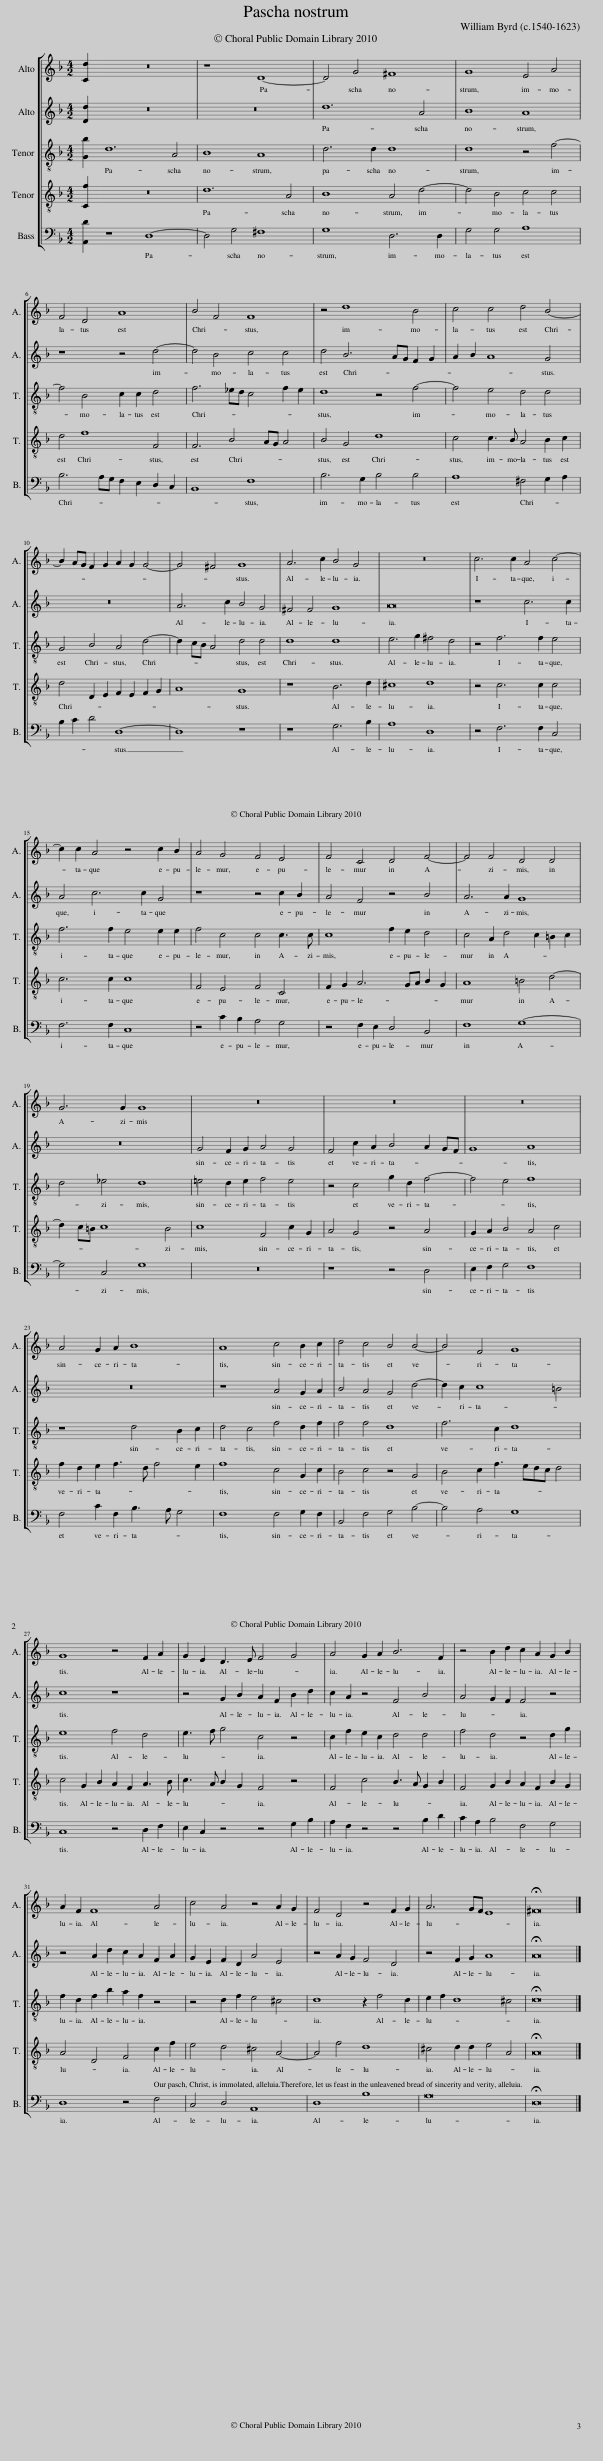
X:1
%%score [ 1 2 3 4 5 ]
L:1/8
M:4/2
I:linebreak $
K:F
V:1 treble
V:2 treble
V:3 treble-8 transpose=-12
V:4 treble-8 transpose=-12
V:5 bass
V:1
 [Cd]2 | z16 | z8 D8- | D4 G4 ^F8 | G8 E4 A4 |$ %5
 F4 D4 A8 | B4 F4 F8 | z4 d8 B4 | c4 c4 d4 B4- |$ B2 AG F2 G2 A2 G2 G4- | %10
 G4 ^F4 G8 | A6 c2 B4 G4 | z16 | c6 c2 A4 c4- |$ c2 c2 A4 z4 c2 B2 | %15
 A4 G4 F4 E4 | F4 C4 D4 F4- | F4 F4 D4 D4 |$ G6 G2 G8 | z16 | %20
 z16 | z16 |$ A4 G2 A2 B8 | A8 c4 B2 c2 | d4 c4 B4 B4- | %25
 B4 F4 G8 |$ G8 z4 F2 A2 | G2 E2 D3 E F4 G4 | A4 G2 A2 B6 F2 | z4 B2 d2 c2 A2 G2 B2 |$ %30
 A2 F2 F8 A4 | c4 A4 z4 A2 G2 | F4 D4 z4 F2 G2 | A6 GF E8 | !fermata!^F16 |] %35
V:2
 [Dd]2 | z16 | z16 | d12 A4 | B8 A8 |$ %5
 z8 z4 d4- | d4 B4 c4 c4 | d4 B6 AG F2 G2 | A2 B2 A8 G4 |$ z16 | %10
 A6 c2 B4 G4 | ^F4 F4 G8 | A16 | z8 c6 c2 |$ A4 c6 c2 G4 | %15
 z8 z4 c2 B2 | A4 F4 z4 B4 | A6 A2 G8 |$ z16 | G4 F2 G2 A4 G4 | %20
 F4 c2 A2 B4 A2 GF | G8 A8 |$ z16 | z8 A4 G2 A2 | B4 A4 G4 d4- | %25
 d2 c2 c8 =B4 |$ c8 z8 | z4 G2 B2 A2 F2 B2 d2 | c2 A2 z4 F4 B4 | A4 G2 F2 F4 z4 |$ %30
 z4 A2 d2 c2 A2 F2 A2 | G2 E2 F2 D2 A4 E4 | z4 A2 G2 F4 D4 | z4 F2 G2 A8 | !fermata!A16 |] %35
V:3
 [Gb]2 | d12 A4 | B8 A8 | d6 d2 d8 | d8 z4 f4- |$ %5
 f4 B4 c2 c2 d4 | f6 _ed c4 f2 e2 | d8 z4 f4- | f4 e4 d4 d4 |$ G4 B4 A4 d4- | %10
 d2 cB A4 d4 d4 | d8 d8 | e6 g2 ^f4 d4 | z4 f6 f2 e4 |$ f6 f2 e4 e2 e2 | %15
 f4 c4 c4 c3 c | c8 f2 e2 d4 | c4 A2 d4 c2 =B2 c2 |$ d4 _e4 d8 | =e4 d2 e2 f4 e4 | %20
 z4 c4 g2 d2 f4- | f4 e4 f8 |$ z8 d4 B2 c2 | d4 c4 f4 d2 f2 | f4 f4 d8 | %25
 f6 c2 d8 |$ e8 f4 d4 | e3 f g4 c4 z4 | c2 f2 e2 c2 d4 d4 | f4 d4 z4 d2 g2 |$ %30
 f2 d2 f2 b2 a2 f2 z4 | z4 d2 f2 e4 ^c4 | d8 z2 f4 d2 | e2 f2 d8 ^c4 | !fermata!d16 |] %35
V:4
 [Cf]2 | z16 | d12 A4 | B8 A4 d4- | d4 B4 c4 c4 |$ %5
 d4 f8 F4 | F6 B4 AG A4 | B4 G4 d8 | c4 c3 B A4 B2 c2 |$ d4 D2 E2 F2 E2 F2 G2 | %10
 A8 G8 | z8 B6 d2 | ^c8 d8 | z4 c6 c2 c4 |$ c6 c2 c8 | %15
 F4 E4 F4 C4 | F2 G2 A6 GA B2 G2 | A8 =B4 d4- |$ d2 c=B c8 B4 | c8 F4 c2 G2 | %20
 A4 G4 z4 A4 | G2 A2 B4 A4 c4 |$ f2 d2 e2 f3 d f4 e2 | f8 c4 G2 c2 | B4 c4 z4 G4 | %25
 B4 c2 f3 edc d4 |$ c4 G2 B2 A2 F2 A3 B | c3 A B2 G2 F4 z4 | F4 c4 B3 A G2 B2 | F4 G2 B2 A2 F2 B2 G2 |$ %30
 A4 D4 F4 c2 f2 | e4 d4 ^c4 A4- | A4 f4 d8 | ^c4 d2 d2 e4 A4 | !fermata!A16 |] %35
V:5
 [A,,D]2 | z8 D,8- | D,4 G,4 ^F,8 | G,8 D,6 D,2 | G,4 G,4 A,8 |$ %5
 B,6 A,G, F,2 E,2 D,2 C,2 | B,,8 F,8 | B,6 G,2 B,4 B,4 | A,8 ^F,4 G,2 A,2 |$ B,2 C2 D4 D,8- | %10
 D,8 z8 | z8 G,6 B,2 | A,8 D,8 | z4 F,6 F,2 C,4 |$ F,6 F,2 C,8 | %15
 z4 C2 B,2 A,4 G,4 | z4 F,2 E,2 D,4 B,,4 | F,8 G,8- |$ G,4 C,4 G,8 | z16 | %20
 z8 z4 D,4 | E,2 F,2 G,4 F,8 |$ F,4 C2 F,2 B,3 A, G,4 | F,8 F,4 G,2 F,2 | B,,4 F,4 G,4 B,4- | %25
 B,4 A,4 G,8 |$ C,8 z4 D,2 F,2 | E,2 C,2 z4 z4 G,2 B,2 | A,2 F,2 z4 z4 B,2 D2 | C2 A,2 B,4 F,4 G,4 |$ %30
 D,8 z4 F,4 | C,4 D,4 A,,8 | D,8 B,8 | A,16 | !fermata!D,16 |] %35
